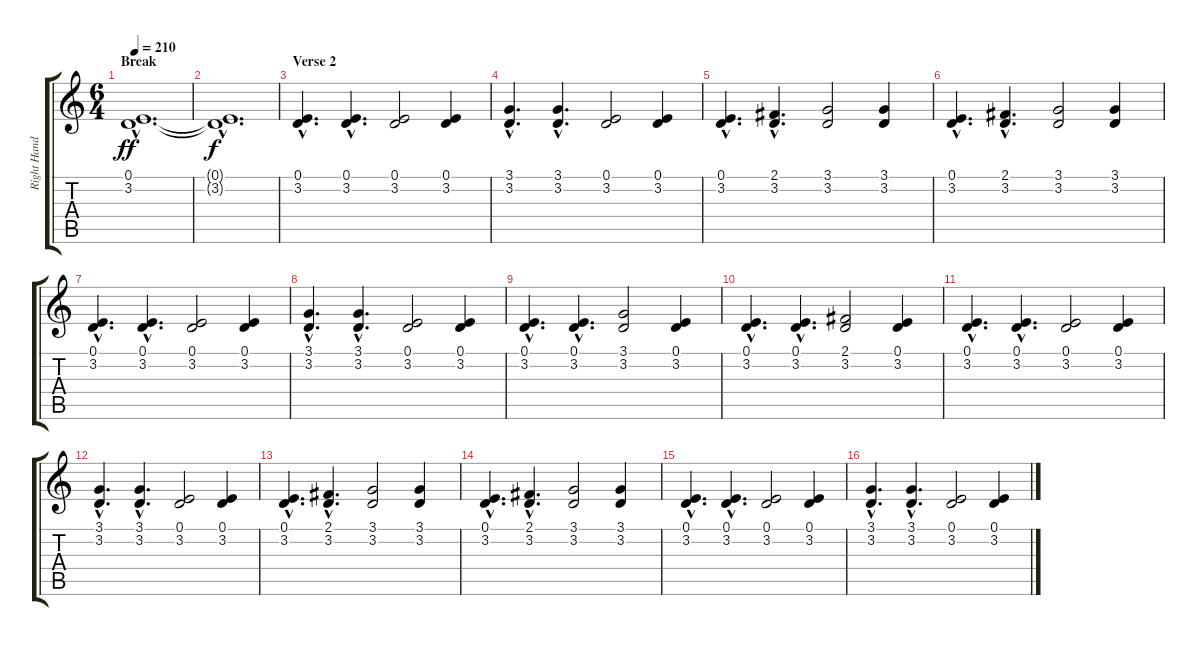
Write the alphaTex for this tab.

\track ("Right Hand" "Right Hand") {instrument acousticgrandpiano}
\staff {score tabs}
\tuning (E4 B3 G3 D3 A2 E2) {hide}
\ts (6 4)
\section ("" "Break")
\tempo 210
\clef g2
\ks c
(0.1{hac} 3.2{hac}).1{d dy ff} |
(0.1{hac t} 3.2{hac t}).1{d dy f} |
\section ("" "Verse 2")
(0.1{hac} 3.2{hac}).4{d} (0.1{hac} 3.2{hac}).4{d} (0.1 3.2).2 (0.1 3.2).4 |
(3.1{hac} 3.2{hac}).4{d} (3.1{hac} 3.2{hac}).4{d} (0.1 3.2).2 (0.1 3.2).4 |
(0.1{hac} 3.2{hac}).4{d} (2.1{hac} 3.2{hac}).4{d} (3.1 3.2).2 (3.1 3.2).4 |
(0.1{hac} 3.2{hac}).4{d} (2.1{hac} 3.2{hac}).4{d} (3.1 3.2).2 (3.1 3.2).4 |
(0.1{hac} 3.2{hac}).4{d} (0.1{hac} 3.2{hac}).4{d} (0.1 3.2).2 (0.1 3.2).4 |
(3.1{hac} 3.2{hac}).4{d} (3.1{hac} 3.2{hac}).4{d} (0.1 3.2).2 (0.1 3.2).4 |
(0.1{hac} 3.2{hac}).4{d} (0.1{hac} 3.2{hac}).4{d} (3.1 3.2).2 (0.1 3.2).4 |
(0.1{hac} 3.2{hac}).4{d} (0.1{hac} 3.2{hac}).4{d} (2.1 3.2).2 (0.1 3.2).4 |
(0.1{hac} 3.2{hac}).4{d} (0.1{hac} 3.2{hac}).4{d} (0.1 3.2).2 (0.1 3.2).4 |
(3.1{hac} 3.2{hac}).4{d} (3.1{hac} 3.2{hac}).4{d} (0.1 3.2).2 (0.1 3.2).4 |
(0.1{hac} 3.2{hac}).4{d} (2.1{hac} 3.2{hac}).4{d} (3.1 3.2).2 (3.1 3.2).4 |
(0.1{hac} 3.2{hac}).4{d} (2.1{hac} 3.2{hac}).4{d} (3.1 3.2).2 (3.1 3.2).4 |
(0.1{hac} 3.2{hac}).4{d} (0.1{hac} 3.2{hac}).4{d} (0.1 3.2).2 (0.1 3.2).4 |
(3.1{hac} 3.2{hac}).4{d} (3.1{hac} 3.2{hac}).4{d} (0.1 3.2).2 (0.1 3.2).4
